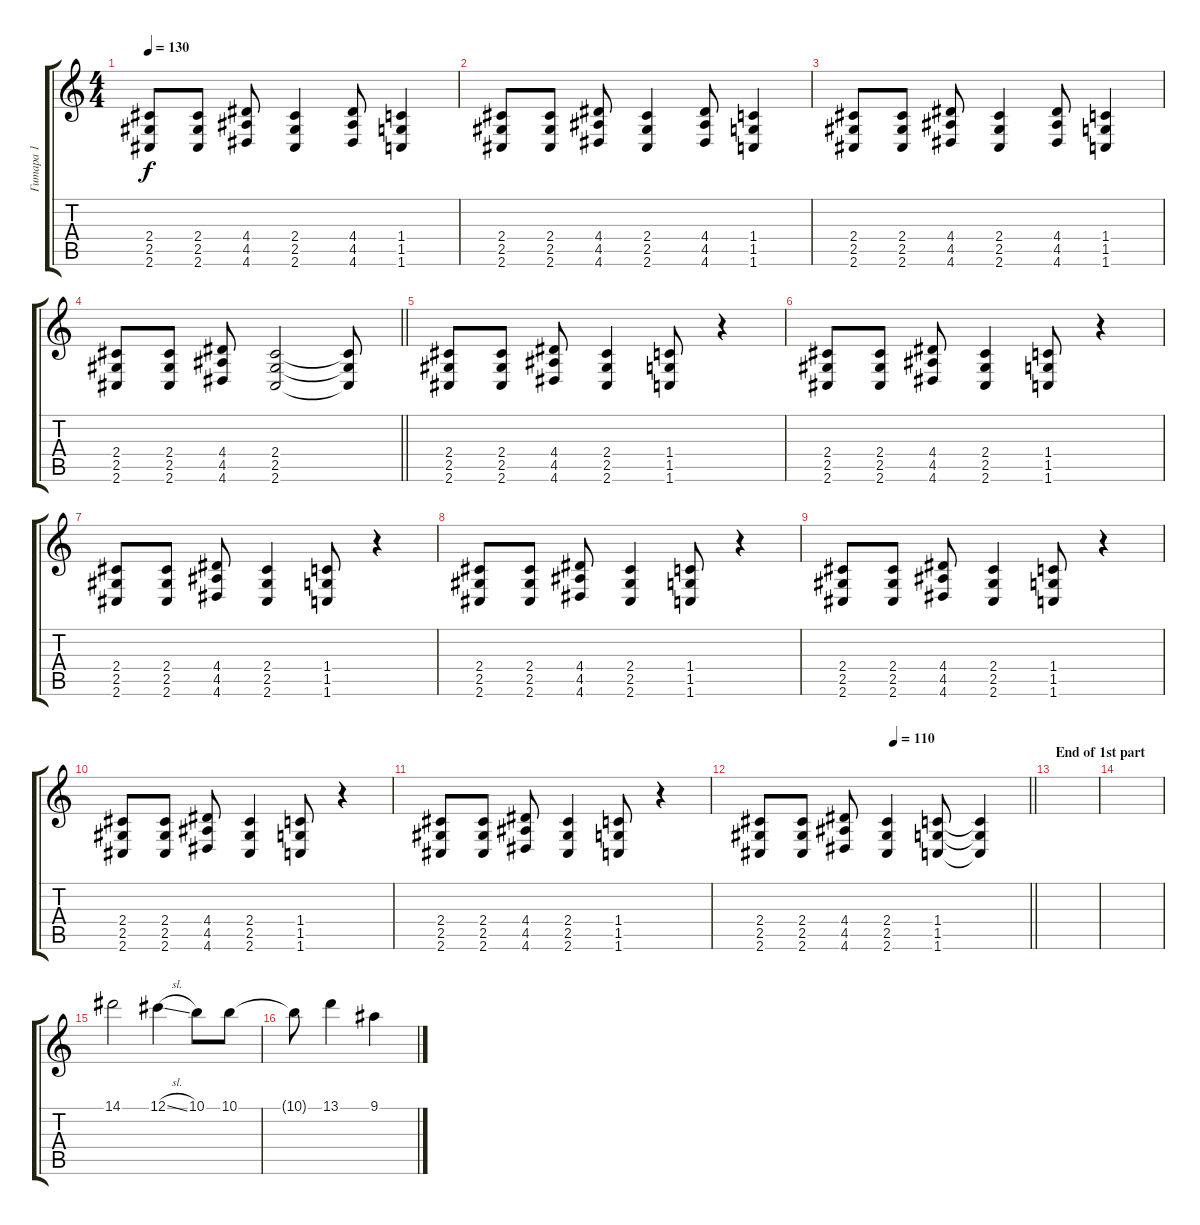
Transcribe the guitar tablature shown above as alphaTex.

\track ("Гитара 1" "Гитара 1") {instrument electricguitarclean}
\staff {score tabs}
\tuning (Db4 Ab3 E3 B2 Gb2 B1) {hide}
\ts (4 4)
\tempo 130
\clef g2
\ks c
(2.4 2.5 2.6).8{dy f} (2.4 2.5 2.6).8 (4.4 4.5 4.6).8 (2.4 2.5 2.6).4 (4.4 4.5 4.6).8 (1.4 1.5 1.6).4 |
(2.4 2.5 2.6).8 (2.4 2.5 2.6).8 (4.4 4.5 4.6).8 (2.4 2.5 2.6).4 (4.4 4.5 4.6).8 (1.4 1.5 1.6).4 |
(2.4 2.5 2.6).8 (2.4 2.5 2.6).8 (4.4 4.5 4.6).8 (2.4 2.5 2.6).4 (4.4 4.5 4.6).8 (1.4 1.5 1.6).4 |
\barLineRight lightlight
(2.4 2.5 2.6).8 (2.4 2.5 2.6).8 (4.4 4.5 4.6).8 (2.4 2.5 2.6).2 (2.4{t} 2.5{t} 2.6{t}).8 |
(2.4 2.5 2.6).8 (2.4 2.5 2.6).8 (4.4 4.5 4.6).8 (2.4 2.5 2.6).4 (1.4 1.5 1.6).8 r.4 |
(2.4 2.5 2.6).8 (2.4 2.5 2.6).8 (4.4 4.5 4.6).8 (2.4 2.5 2.6).4 (1.4 1.5 1.6).8 r.4 |
(2.4 2.5 2.6).8 (2.4 2.5 2.6).8 (4.4 4.5 4.6).8 (2.4 2.5 2.6).4 (1.4 1.5 1.6).8 r.4 |
(2.4 2.5 2.6).8 (2.4 2.5 2.6).8 (4.4 4.5 4.6).8 (2.4 2.5 2.6).4 (1.4 1.5 1.6).8 r.4 |
(2.4 2.5 2.6).8 (2.4 2.5 2.6).8 (4.4 4.5 4.6).8 (2.4 2.5 2.6).4 (1.4 1.5 1.6).8 r.4 |
(2.4 2.5 2.6).8 (2.4 2.5 2.6).8 (4.4 4.5 4.6).8 (2.4 2.5 2.6).4 (1.4 1.5 1.6).8 r.4 |
(2.4 2.5 2.6).8 (2.4 2.5 2.6).8 (4.4 4.5 4.6).8 (2.4 2.5 2.6).4 (1.4 1.5 1.6).8 r.4 |
\tempo (110 0.5)
\barLineRight lightlight
(2.4 2.5 2.6).8 (2.4 2.5 2.6).8 (4.4 4.5 4.6).8 (2.4 2.5 2.6).4 (1.4 1.5 1.6).8 (1.4{t} 1.5{t} 1.6{t}).4 |
\section ("" "End of 1st part ")
|
|
14.1.2 12.1{sl}.4 10.1.8 10.1.8 |
10.1{t}.8 13.1.4 9.1.4
